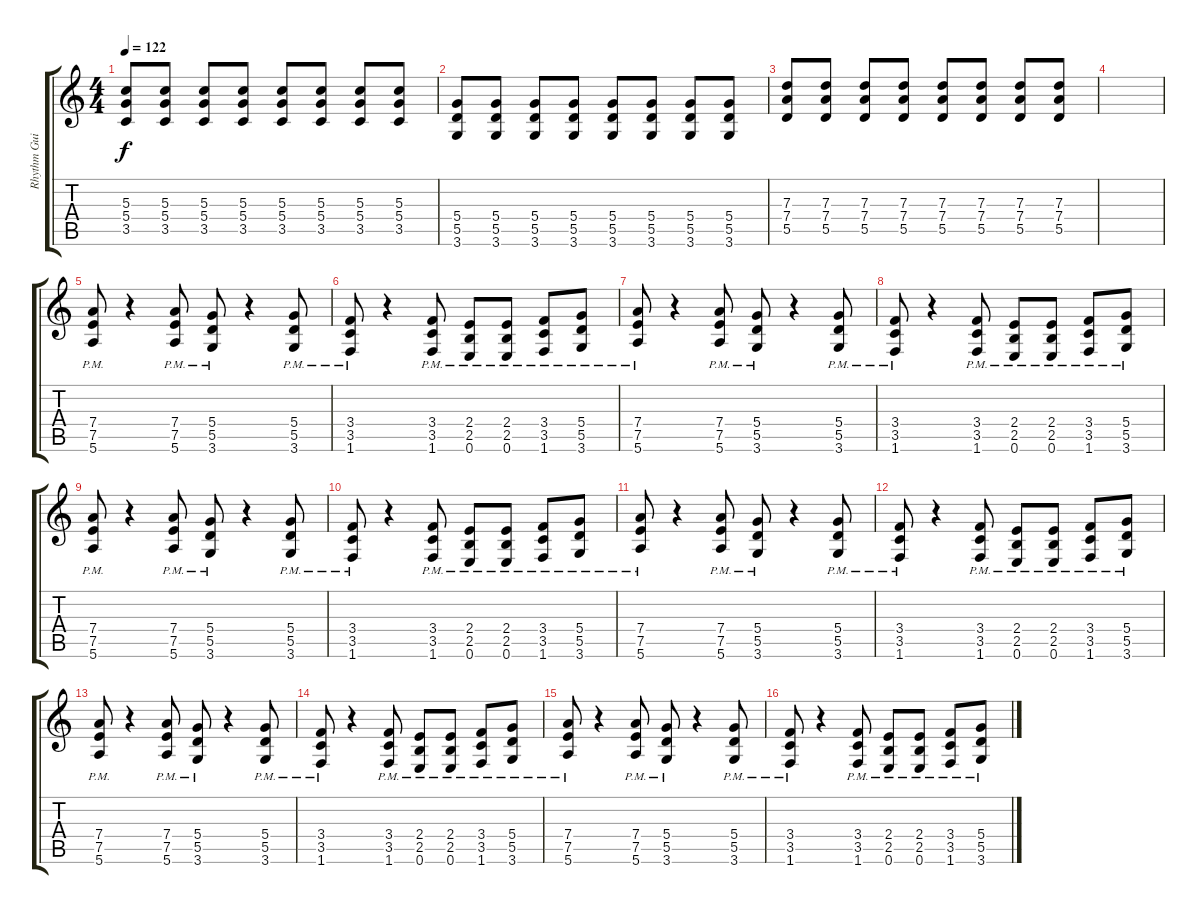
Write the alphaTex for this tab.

\track ("Rhythm Guitar" "Rhythm Gui") {instrument overdrivenguitar}
\staff {score tabs}
\tuning (E4 B3 G3 D3 A2 E2) {hide}
\ts (4 4)
\tempo 122
\clef g2
\ks c
(5.3 5.4 3.5).8{dy f} (5.3 5.4 3.5).8 (5.3 5.4 3.5).8 (5.3 5.4 3.5).8 (5.3 5.4 3.5).8 (5.3 5.4 3.5).8 (5.3 5.4 3.5).8 (5.3 5.4 3.5).8 |
(5.4 5.5 3.6).8 (5.4 5.5 3.6).8 (5.4 5.5 3.6).8 (5.4 5.5 3.6).8 (5.4 5.5 3.6).8 (5.4 5.5 3.6).8 (5.4 5.5 3.6).8 (5.4 5.5 3.6).8 |
(7.3 7.4 5.5).8 (7.3 7.4 5.5).8 (7.3 7.4 5.5).8 (7.3 7.4 5.5).8 (7.3 7.4 5.5).8 (7.3 7.4 5.5).8 (7.3 7.4 5.5).8 (7.3 7.4 5.5).8 |
|
(7.4{pm} 7.5{pm} 5.6{pm}).8 r.4 (7.4{pm} 7.5{pm} 5.6{pm}).8 (5.4{pm} 5.5{pm} 3.6{pm}).8 r.4 (5.4{pm} 5.5{pm} 3.6{pm}).8 |
(3.4{pm} 3.5{pm} 1.6{pm}).8 r.4 (3.4{pm} 3.5{pm} 1.6{pm}).8 (2.4{pm} 2.5{pm} 0.6{pm}).8 (2.4{pm} 2.5{pm} 0.6{pm}).8 (3.4{pm} 3.5{pm} 1.6{pm}).8 (5.4{pm} 5.5{pm} 3.6{pm}).8 |
(7.4{pm} 7.5{pm} 5.6{pm}).8 r.4 (7.4{pm} 7.5{pm} 5.6{pm}).8 (5.4{pm} 5.5{pm} 3.6{pm}).8 r.4 (5.4{pm} 5.5{pm} 3.6{pm}).8 |
(3.4{pm} 3.5{pm} 1.6{pm}).8 r.4 (3.4{pm} 3.5{pm} 1.6{pm}).8 (2.4{pm} 2.5{pm} 0.6{pm}).8 (2.4{pm} 2.5{pm} 0.6{pm}).8 (3.4{pm} 3.5{pm} 1.6{pm}).8 (5.4{pm} 5.5{pm} 3.6{pm}).8 |
(7.4{pm} 7.5{pm} 5.6{pm}).8 r.4 (7.4{pm} 7.5{pm} 5.6{pm}).8 (5.4{pm} 5.5{pm} 3.6{pm}).8 r.4 (5.4{pm} 5.5{pm} 3.6{pm}).8 |
(3.4{pm} 3.5{pm} 1.6{pm}).8 r.4 (3.4{pm} 3.5{pm} 1.6{pm}).8 (2.4{pm} 2.5{pm} 0.6{pm}).8 (2.4{pm} 2.5{pm} 0.6{pm}).8 (3.4{pm} 3.5{pm} 1.6{pm}).8 (5.4{pm} 5.5{pm} 3.6{pm}).8 |
(7.4{pm} 7.5{pm} 5.6{pm}).8 r.4 (7.4{pm} 7.5{pm} 5.6{pm}).8 (5.4{pm} 5.5{pm} 3.6{pm}).8 r.4 (5.4{pm} 5.5{pm} 3.6{pm}).8 |
(3.4{pm} 3.5{pm} 1.6{pm}).8 r.4 (3.4{pm} 3.5{pm} 1.6{pm}).8 (2.4{pm} 2.5{pm} 0.6{pm}).8 (2.4{pm} 2.5{pm} 0.6{pm}).8 (3.4{pm} 3.5{pm} 1.6{pm}).8 (5.4{pm} 5.5{pm} 3.6{pm}).8 |
(7.4{pm} 7.5{pm} 5.6{pm}).8 r.4 (7.4{pm} 7.5{pm} 5.6{pm}).8 (5.4{pm} 5.5{pm} 3.6{pm}).8 r.4 (5.4{pm} 5.5{pm} 3.6{pm}).8 |
(3.4{pm} 3.5{pm} 1.6{pm}).8 r.4 (3.4{pm} 3.5{pm} 1.6{pm}).8 (2.4{pm} 2.5{pm} 0.6{pm}).8 (2.4{pm} 2.5{pm} 0.6{pm}).8 (3.4{pm} 3.5{pm} 1.6{pm}).8 (5.4{pm} 5.5{pm} 3.6{pm}).8 |
(7.4{pm} 7.5{pm} 5.6{pm}).8 r.4 (7.4{pm} 7.5{pm} 5.6{pm}).8 (5.4{pm} 5.5{pm} 3.6{pm}).8 r.4 (5.4{pm} 5.5{pm} 3.6{pm}).8 |
(3.4{pm} 3.5{pm} 1.6{pm}).8 r.4 (3.4{pm} 3.5{pm} 1.6{pm}).8 (2.4{pm} 2.5{pm} 0.6{pm}).8 (2.4{pm} 2.5{pm} 0.6{pm}).8 (3.4{pm} 3.5{pm} 1.6{pm}).8 (5.4{pm} 5.5{pm} 3.6{pm}).8
